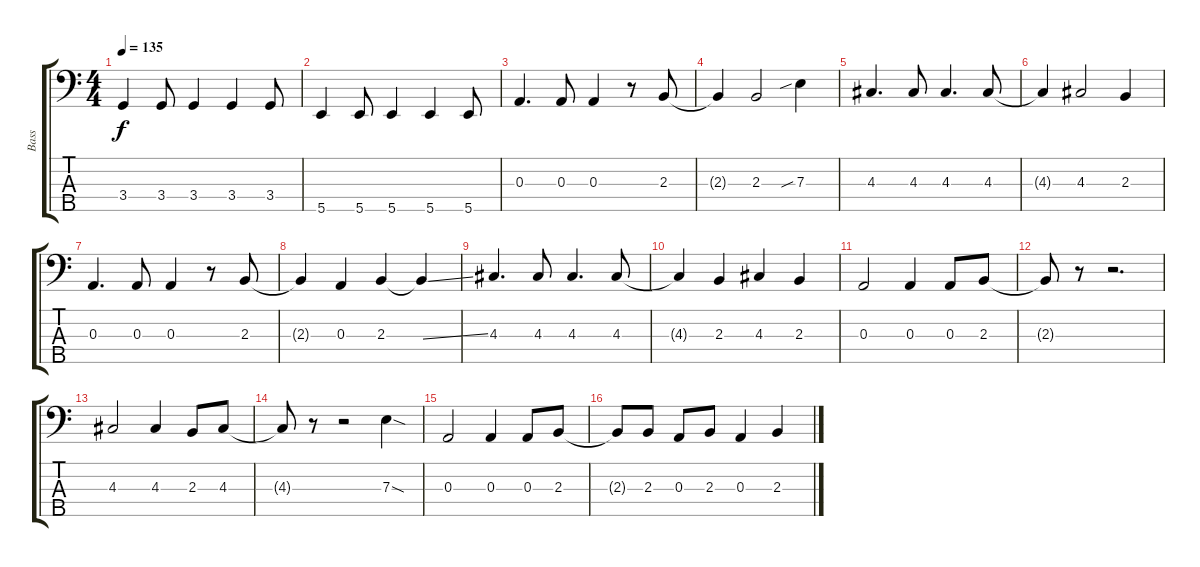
\track ("Bass" "Bass") {instrument electricbassfinger}
\staff {score tabs}
\tuning (G2 D2 A1 E1 B0) {hide}
\ts (4 4)
\tempo 135
\clef f4
\ks c
3.4.4{dy f} 3.4.8 3.4.4 3.4.4 3.4.8 |
5.5.4 5.5.8 5.5.4 5.5.4 5.5.8 |
0.3.4{d} 0.3.8 0.3.4 r.8 2.3.8 |
2.3{t}.4 2.3.2 7.3{sib}.4 |
4.3.4{d} 4.3.8 4.3.4{d} 4.3.8 |
4.3{t}.4 4.3.2 2.3.4 |
0.3.4{d} 0.3.8 0.3.4 r.8 2.3.8 |
2.3{t}.4 0.3.4 2.3.4 2.3{ss t}.4 |
4.3.4{d} 4.3.8 4.3.4{d} 4.3.8 |
4.3{t}.4 2.3.4 4.3.4 2.3.4 |
0.3.2 0.3.4 0.3.8 2.3.8 |
2.3{t}.8 r.8 r.2{d} |
4.3.2 4.3.4 2.3.8 4.3.8 |
4.3{t}.8 r.8 r.2 7.3{sod}.4 |
0.3.2 0.3.4 0.3.8 2.3.8 |
2.3{t}.8 2.3.8 0.3.8 2.3.8 0.3.4 2.3.4
